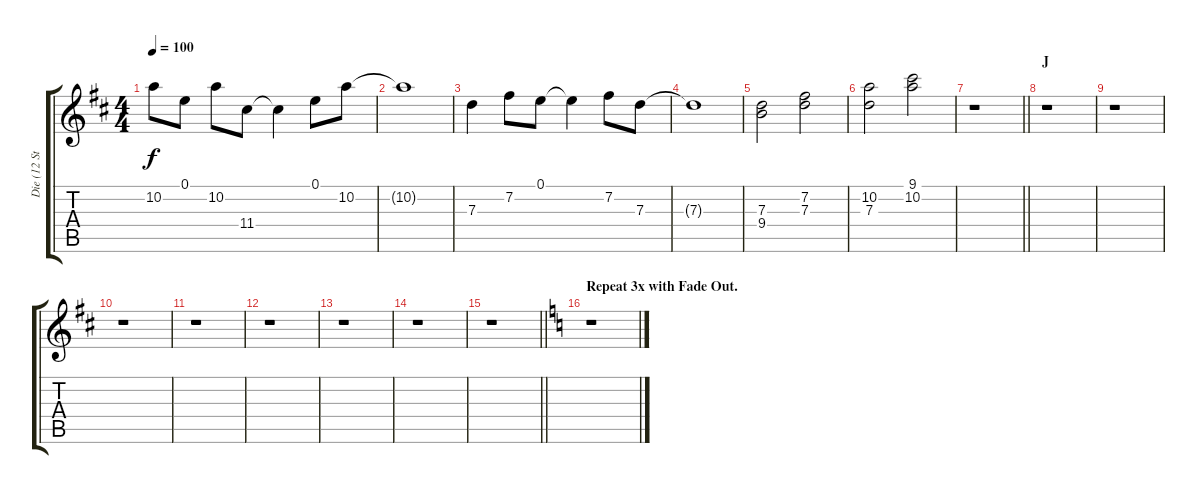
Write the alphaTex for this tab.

\track ("Die (12 String Guitar)" "Die (12 St") {instrument acousticguitarsteel}
\staff {score tabs}
\tuning (E4 B3 G3 D3 A2 E2) {hide}
\ts (4 4)
\tempo 100
\clef g2
\ks d
10.2.8{dy f} 0.1.8 10.2.8 11.4.8 11.4{t}.4 0.1.8 10.2.8 |
10.2{t}.1 |
7.3.4 7.2.8 0.1.8 0.1{t}.4 7.2.8 7.3.8 |
7.3{t}.1 |
(7.3 9.4).2 (7.2 7.3).2 |
(10.2 7.3).2 (9.1 10.2).2 |
\barLineRight lightlight
r.1 |
\section ("" "J")
r.1 |
r.1 |
r.1 |
r.1 |
r.1 |
r.1 |
r.1 |
\barLineRight lightlight
r.1 |
\section ("" "Repeat 3x with Fade Out.")
\ks c
r.1
